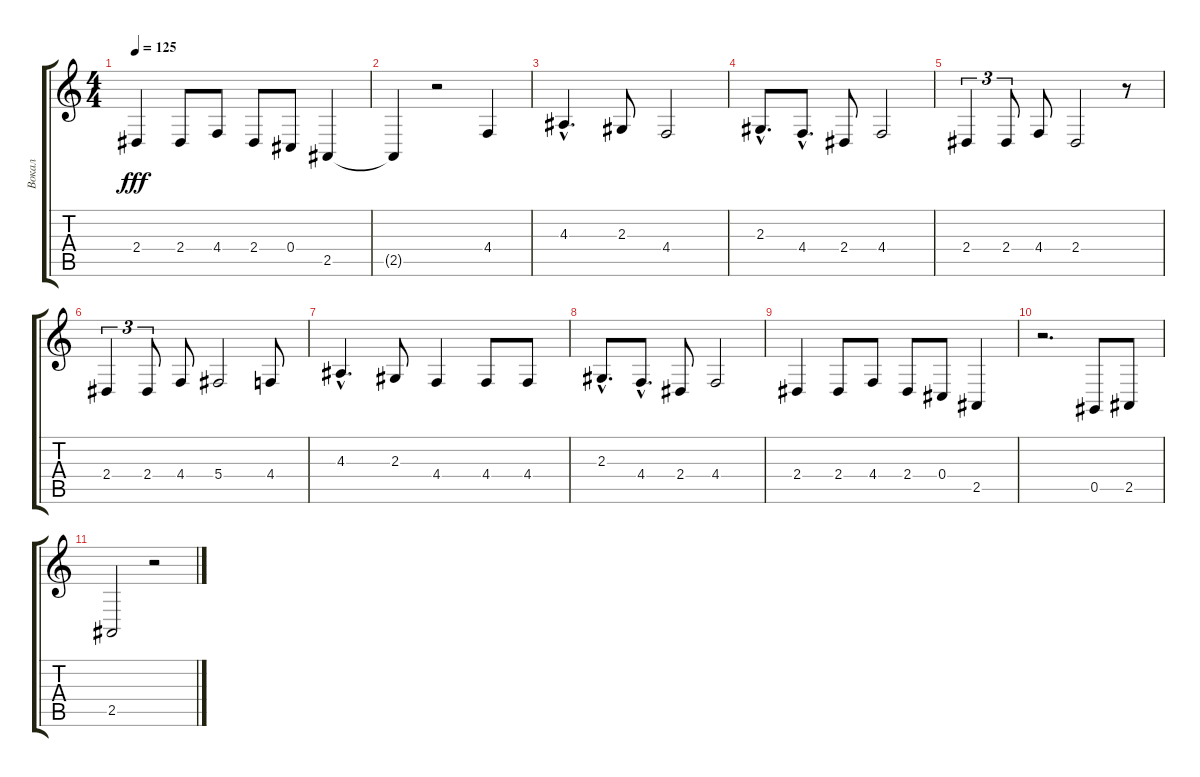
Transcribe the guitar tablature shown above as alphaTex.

\track ("Вокал" "Вокал") {instrument flute}
\staff {score tabs}
\tuning (Eb4 Bb3 Gb3 Db3 Ab2 Eb2) {hide}
\ts (4 4)
\tempo 125
\clef g2
\ks c
2.4.4{dy fff} 2.4.8 4.4.8 2.4.8 0.4.8 2.5.4 |
2.5{t}.4 r.2 4.4.4 |
4.3{hac}.4{d} 2.3.8 4.4.2 |
2.3{hac}.8{d} 4.4{hac}.8{d} 2.4.8 4.4.2 |
2.4.4{tu (3 2)} 2.4.8{tu (3 2)} 4.4.8 2.4.2 r.8 |
2.4.4{tu (3 2)} 2.4.8{tu (3 2)} 4.4.8 5.4.2 4.4.8 |
4.3{hac}.4{d} 2.3.8 4.4.4 4.4.8 4.4.8 |
2.3{hac}.8{d} 4.4{hac}.8{d} 2.4.8 4.4.2 |
2.4.4 2.4.8 4.4.8 2.4.8 0.4.8 2.5.4 |
r.2{d} 0.5.8 2.5.8 |
2.5.2 r.2
